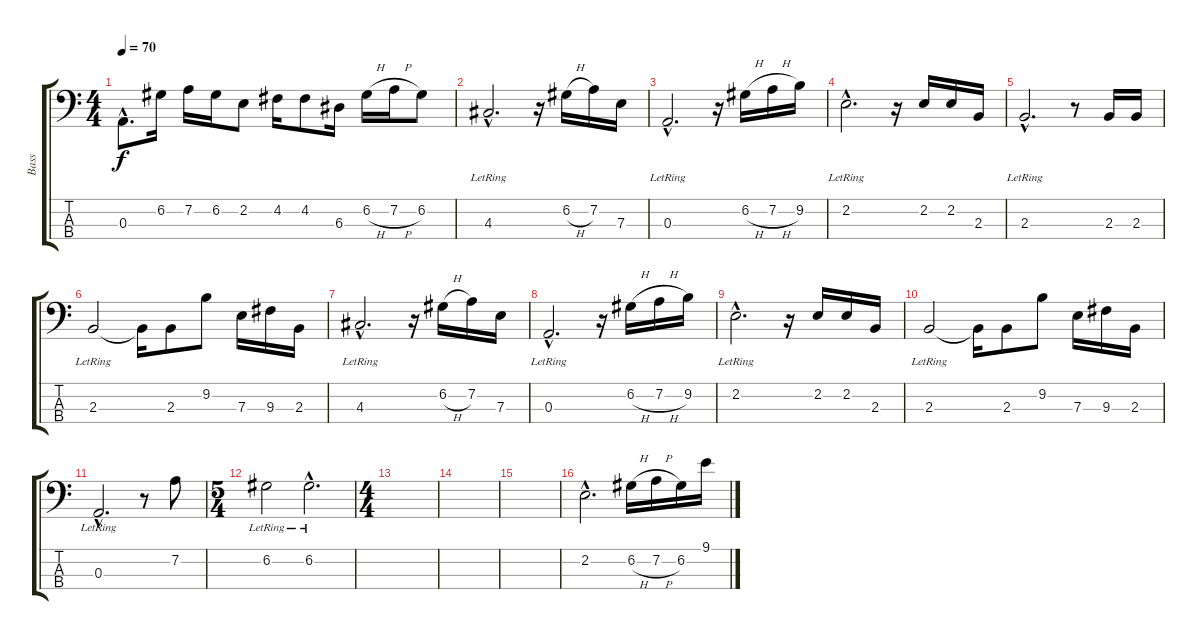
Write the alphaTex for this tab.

\track ("Bass" "Bass") {instrument electricbassfinger}
\staff {score tabs}
\tuning (G2 D2 A1 E1) {hide}
\ts (4 4)
\tempo 70
\clef f4
\ks c
0.3{hac}.8{d dy f} 6.2.16 7.2.16 6.2.16 2.2.8 4.2.16 4.2.8 6.3.16 6.2{h}.16 7.2{h}.16 6.2.8 |
4.3{hac lr}.2{d} r.16 6.2{h}.16 7.2.16 7.3.16 |
0.3{hac lr}.2{d} r.16 6.2{h}.16 7.2{h}.16 9.2.16 |
2.2{hac lr}.2{d} r.16 2.2.16 2.2.16 2.3.16 |
2.3{hac lr}.2{d} r.8 2.3.16 2.3.16 |
2.3{lr}.2 2.3{t}.16 2.3.8 9.2.8 7.3.16 9.3.16 2.3.16 |
4.3{hac lr}.2{d} r.16 6.2{h}.16 7.2.16 7.3.16 |
0.3{hac lr}.2{d} r.16 6.2{h}.16 7.2{h}.16 9.2.16 |
2.2{hac lr}.2{d} r.16 2.2.16 2.2.16 2.3.16 |
2.3{lr}.2 2.3{t}.16 2.3.8 9.2.8 7.3.16 9.3.16 2.3.16 |
0.3{hac lr}.2{d} r.8 7.2.8 |
\ts (5 4)
6.2{lr}.2 6.2{hac lr}.2{d volume 2} |
\ts (4 4)
|
|
|
2.2{hac}.2{d} 6.2{h}.16 7.2{h}.16 6.2.16 9.1.16
